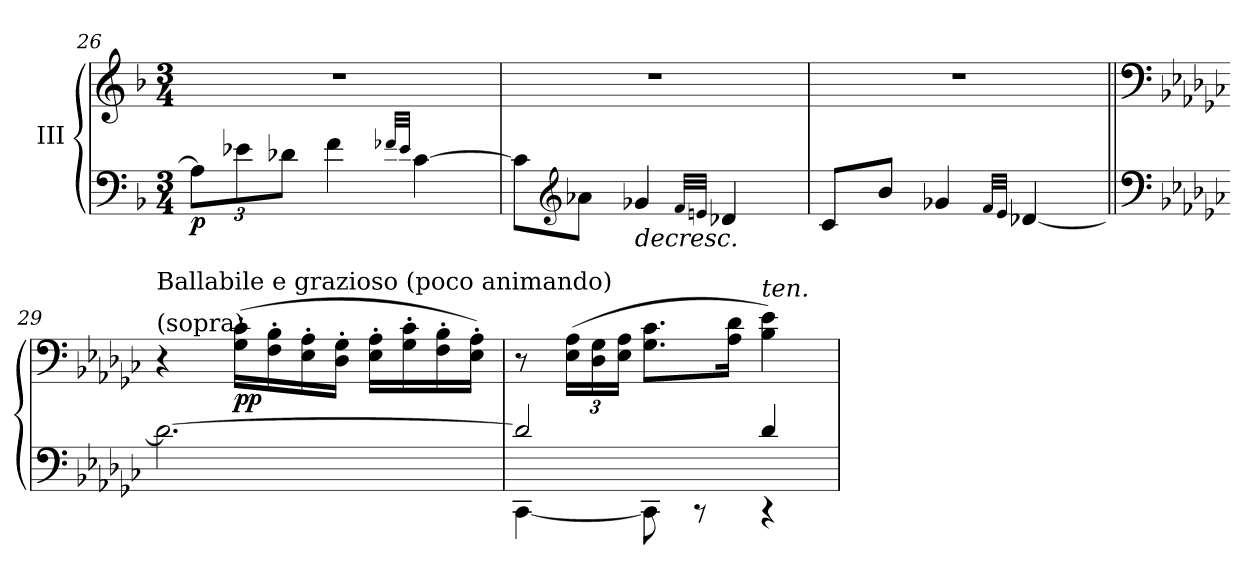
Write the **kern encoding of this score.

**kern	**kern	**dynam
*part1	*part1	*part1
*staff2	*staff1	*staff1/2
*I"III	*	*
*clefF4	*clefG2	*
*k[b-]	*k[b-]	*
*M3/4	*M3/4	*
*Xbrackettup	*	*
=26	=26	=26
!	!	!LO:DY:b=2
12A\L]	2.r	p
12e-X\	.	.
12d-X\J	.	.
4f<\	.	.
32qf-X</LLL	.	.
32qe-</JJJ	.	.
[4c\	.	.
=27	=27	=27
8c\L]	2.r	.
*clefG2	*	*
8a-X\J	.	.
!	!	!LO:HP:b=2
4g-X/	.	>
32qf</LLL	.	.
32qen</JJJ	.	.
4d-X</	.	.
=28	=28	=28
8c/L	2.r	.
8b-/J	.	.
4g-X/	.	.
32qf/LLL	.	.
32qe/JJJ	.	.
[4d-X/	.	.
!!LO:LB:g=z
=29||	=29||	=29||
*clefF4	*clefF4	*
*k[b-e-a-d-g-c-]	*k[b-e-a-d-g-c-]	*
!	!LO:TX:t=Ballabile e grazioso (poco animando)	!
!	!LO:TX:a:t=(sopra)	!
2.d-\_	4r	.
!	!	!LO:DY:b
.	(>16G-\' 16c-\'LL	pp
.	16F\' 16B-\'	.
.	16E-\' 16A-\'	.
.	16D-\' 16G-\'JJ	.
.	16E-\' 16A-\'LL	.
.	16G-\' 16c-\'	.
.	16F\' 16B-\'	.
.	16E-\' 16A-\'JJ)	.
=30	=30	=30
*^	*	*
2d-/]	[4CC-\	8r	.
*	*	*Xbrackettup	*
.	.	(>24E-\ 24A-\LL	.
.	.	24D-\ 24G-\	.
.	.	24E-\ 24A-\JJ	.
.	8CC-\]	8.G-\ 8.c-\L	.
.	8r	.	.
.	.	16A-\ 16d-\Jk	.
!	!	!LO:TX:i:t=ten.	!
4d-/	4r	4B-\ 4e-\)	.
*v	*v	*	*
.	.	]
=	=	=
*-	*-	*-
